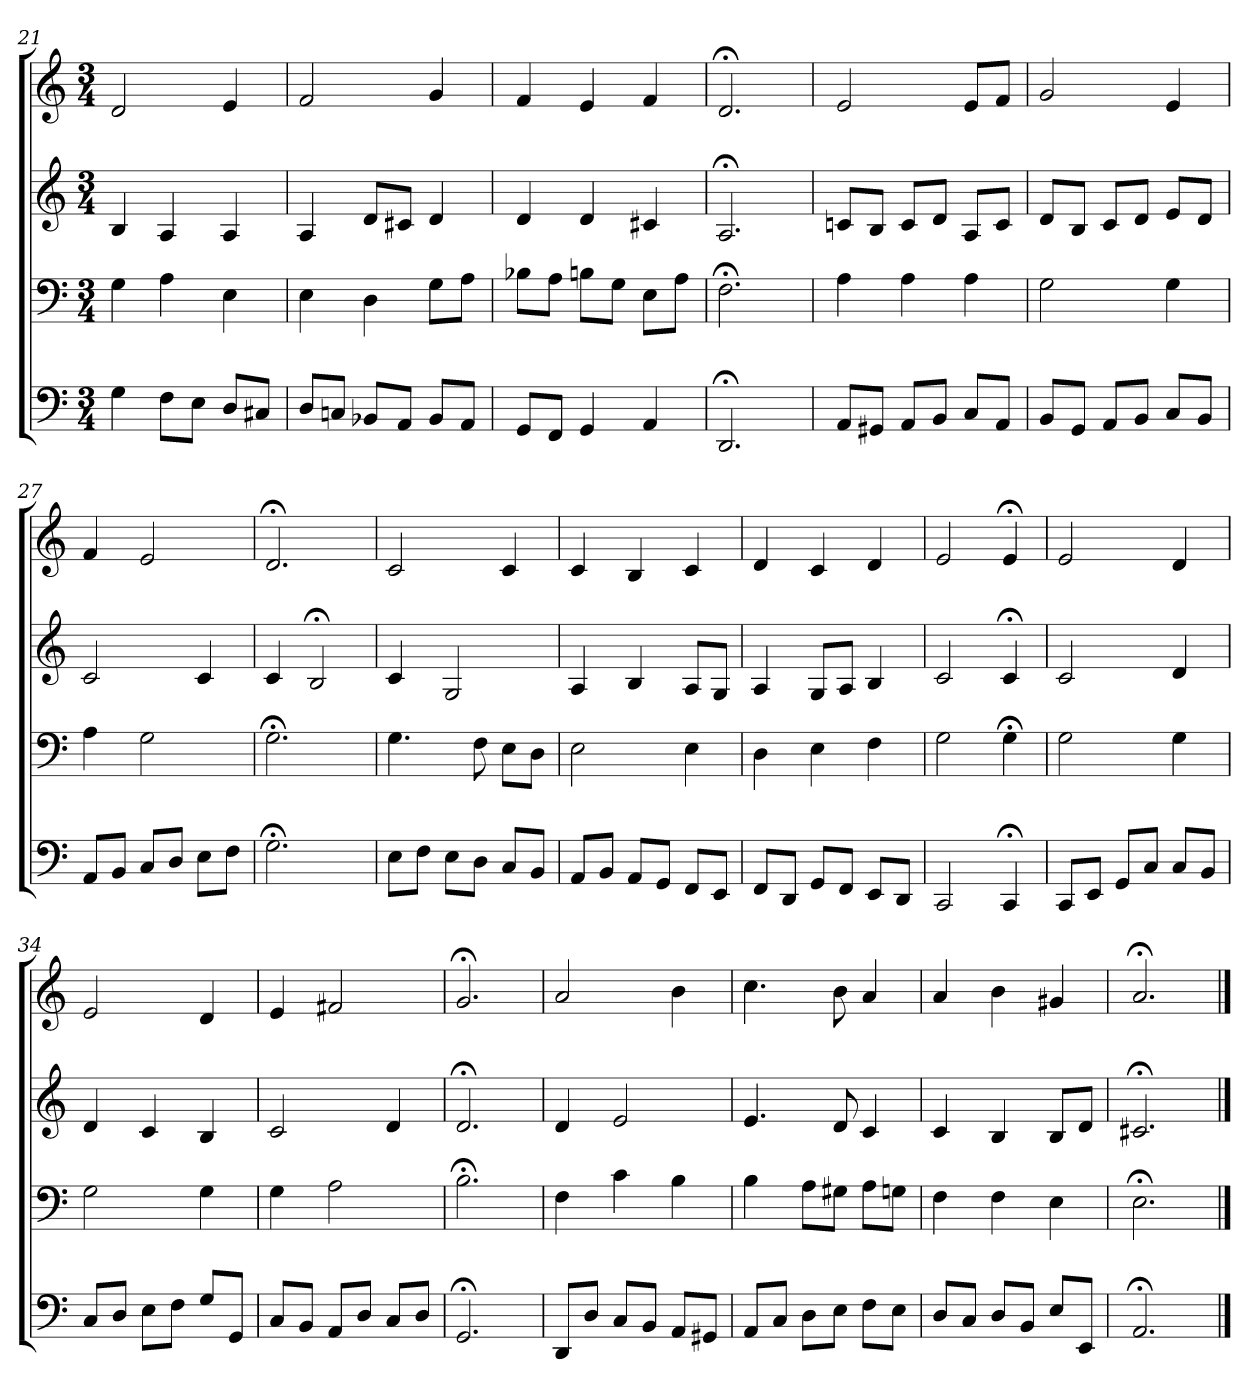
**kern	**kern	**kern	**kern
*part4	*part3	*part2	*part1
*staff4	*staff3	*staff2	*staff1
*clefF4	*clefF4	*clefG2	*clefG2
*k[]	*k[]	*k[]	*k[]
*C:	*C:	*C:	*a:
*M3/4	*M3/4	*M3/4	*M3/4
=21	=21	=21	=21
4G	4G	4B	2d
8F\L	4A	4A	.
8E\J	.	.	.
8D/L	4E	4A	4e
8C#X/J	.	.	.
=22	=22	=22	=22
8D/L	4E	4A	2f
8Cn/J	.	.	.
8BB-X/L	4D	8d/L	.
8AA/J	.	8c#X/J	.
8BB-/L	8G\L	4d	4g
8AA/J	8A\J	.	.
=23	=23	=23	=23
8GG/L	8B-X\L	4d	4f
8FF/J	8A\J	.	.
4GG	8Bn\L	4d	4e
.	8G\J	.	.
4AA	8E\L	4c#X	4f
.	8A\J	.	.
=24	=24	=24	=24
2.DD;<	2.F;<	2.A;<	2.d;<
=25	=25	=25	=25
8AA/L	4A	8cn/L	2e
8GG#X/J	.	8B/J	.
8AA/L	4A	8c/L	.
8BB/J	.	8d/J	.
8C/L	4A	8A/L	8e/L
8AA/J	.	8c/J	8f/J
=26	=26	=26	=26
8BB/L	2G	8d/L	2g
8GG/J	.	8B/J	.
8AA/L	.	8c/L	.
8BB/J	.	8d/J	.
8C/L	4G	8e/L	4e
8BB/J	.	8d/J	.
=27	=27	=27	=27
8AA/L	4A	2c	4f
8BB/J	.	.	.
8C/L	2G	.	2e
8D/J	.	.	.
8E\L	.	4c	.
8F\J	.	.	.
=28	=28	=28	=28
2.G;<	2.G;<	4c	2.d;<
.	.	2B;<	.
=29	=29	=29	=29
8E\L	4.G	4c	2c
8F\J	.	.	.
8E\L	.	2G	.
8D\J	8F	.	.
8C/L	8E\L	.	4c
8BB/J	8D\J	.	.
=30	=30	=30	=30
8AA/L	2E	4A	4c
8BB/J	.	.	.
8AA/L	.	4B	4B
8GG/J	.	.	.
8FF/L	4E	8A/L	4c
8EE/J	.	8G/J	.
=31	=31	=31	=31
8FF/L	4D	4A	4d
8DD/J	.	.	.
8GG/L	4E	8G/L	4c
8FF/J	.	8A/J	.
8EE/L	4F	4B	4d
8DD/J	.	.	.
=32	=32	=32	=32
2CC	2G	2c	2e
4CC;<	4G;<	4c;<	4e;<
=33	=33	=33	=33
8CC/L	2G	2c	2e
8EE/J	.	.	.
8GG/L	.	.	.
8C/J	.	.	.
8C/L	4G	4d	4d
8BB/J	.	.	.
=34	=34	=34	=34
8C/L	2G	4d	2e
8D/J	.	.	.
8E\L	.	4c	.
8F\J	.	.	.
8G/L	4G	4B	4d
8GG/J	.	.	.
=35	=35	=35	=35
8C/L	4G	2c	4e
8BB/J	.	.	.
8AA/L	2A	.	2f#X
8D/J	.	.	.
8C/L	.	4d	.
8D/J	.	.	.
=36	=36	=36	=36
2.GG;<	2.B;<	2.d;<	2.g;<
=37	=37	=37	=37
8DD/L	4F	4d	2a
8D/J	.	.	.
8C/L	4c	2e	.
8BB/J	.	.	.
8AA/L	4B	.	4b
8GG#X/J	.	.	.
=38	=38	=38	=38
8AA/L	4B	4.e	4.cc
8C/J	.	.	.
8D\L	8A\L	.	.
8E\J	8G#X\J	8d	8b
8F\L	8A\L	4c	4a
8E\J	8Gn\J	.	.
=39	=39	=39	=39
8D/L	4F	4c	4a
8C/J	.	.	.
8D/L	4F	4B	4b
8BB/J	.	.	.
8E/L	4E	8B/L	4g#X
8EE/J	.	8d/J	.
=40	=40	=40	=40
2.AA;<	2.E;<	2.c#X;<	2.a;<
==	==	==	==
*-	*-	*-	*-
